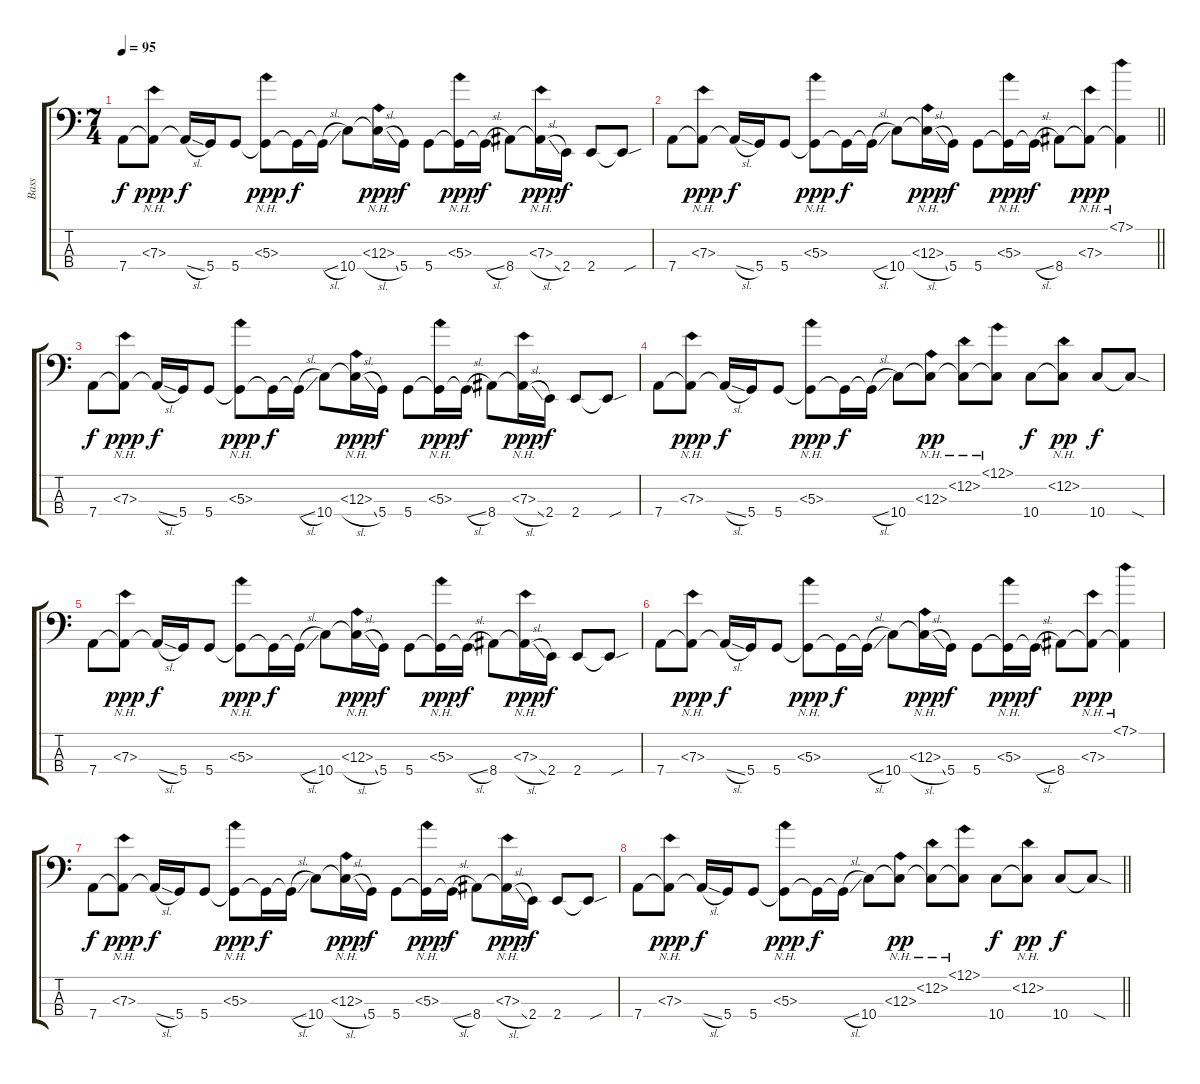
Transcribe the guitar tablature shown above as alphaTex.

\track ("Bass" "Bass") {mute instrument electricbassfinger}
\staff {score tabs}
\tuning (G2 D2 A1 D1) {hide}
\ts (7 4)
\tempo 95
\clef f4
\ks c
7.4.8{dy f} (7.3{nh} 7.4{t}).8{dy ppp} 7.4{sl t}.16{dy f} 5.4.16 5.4.8 (5.3{nh} 5.4{t}).8{dy ppp} 5.4{t}.16{dy f} 5.4{sl t}.16 10.4.8 (12.3{nh} 10.4{sl t}).16{dy ppp} 5.4.16{dy f} 5.4.8 (5.3{nh} 5.4{t}).16{dy ppp} 5.4{sl t}.16{dy f} 8.4.8 (7.3{nh} 8.4{sl t}).16{dy ppp} 2.4.16{dy f} 2.4.8 2.4{sou t}.8 |
\barLineRight lightlight
7.4.8 (7.3{nh} 7.4{t}).8{dy ppp} 7.4{sl t}.16{dy f} 5.4.16 5.4.8 (5.3{nh} 5.4{t}).8{dy ppp} 5.4{t}.16{dy f} 5.4{sl t}.16 10.4.8 (12.3{nh} 10.4{sl t}).16{dy ppp} 5.4.16{dy f} 5.4.8 (5.3{nh} 5.4{t}).16{dy ppp} 5.4{sl t}.16{dy f} 8.4.8 (7.3{nh} 8.4{t}).8{dy ppp} (7.1{nh} 8.4{t}).4 |
\section ("" "")
7.4.8{dy f} (7.3{nh} 7.4{t}).8{dy ppp} 7.4{sl t}.16{dy f} 5.4.16 5.4.8 (5.3{nh} 5.4{t}).8{dy ppp} 5.4{t}.16{dy f} 5.4{sl t}.16 10.4.8 (12.3{nh} 10.4{sl t}).16{dy ppp} 5.4.16{dy f} 5.4.8 (5.3{nh} 5.4{t}).16{dy ppp} 5.4{sl t}.16{dy f} 8.4.8 (7.3{nh} 8.4{sl t}).16{dy ppp} 2.4.16{dy f} 2.4.8 2.4{sou t}.8 |
7.4.8 (7.3{nh} 7.4{t}).8{dy ppp} 7.4{sl t}.16{dy f} 5.4.16 5.4.8 (5.3{nh} 5.4{t}).8{dy ppp} 5.4{t}.16{dy f} 5.4{sl t}.16 10.4.8 (12.3{nh} 10.4{t}).8{dy pp} (12.2{nh} 10.4{t}).8 (12.1{nh} 10.4{t}).8 10.4.8{dy f} (12.2{nh} 10.4{t}).8{dy pp} 10.4.8{dy f} 10.4{sod t}.8 |
7.4.8 (7.3{nh} 7.4{t}).8{dy ppp} 7.4{sl t}.16{dy f} 5.4.16 5.4.8 (5.3{nh} 5.4{t}).8{dy ppp} 5.4{t}.16{dy f} 5.4{sl t}.16 10.4.8 (12.3{nh} 10.4{sl t}).16{dy ppp} 5.4.16{dy f} 5.4.8 (5.3{nh} 5.4{t}).16{dy ppp} 5.4{sl t}.16{dy f} 8.4.8 (7.3{nh} 8.4{sl t}).16{dy ppp} 2.4.16{dy f} 2.4.8 2.4{sou t}.8 |
7.4.8 (7.3{nh} 7.4{t}).8{dy ppp} 7.4{sl t}.16{dy f} 5.4.16 5.4.8 (5.3{nh} 5.4{t}).8{dy ppp} 5.4{t}.16{dy f} 5.4{sl t}.16 10.4.8 (12.3{nh} 10.4{sl t}).16{dy ppp} 5.4.16{dy f} 5.4.8 (5.3{nh} 5.4{t}).16{dy ppp} 5.4{sl t}.16{dy f} 8.4.8 (7.3{nh} 8.4{t}).8{dy ppp} (7.1{nh} 8.4{t}).4 |
7.4.8{dy f} (7.3{nh} 7.4{t}).8{dy ppp} 7.4{sl t}.16{dy f} 5.4.16 5.4.8 (5.3{nh} 5.4{t}).8{dy ppp} 5.4{t}.16{dy f} 5.4{sl t}.16 10.4.8 (12.3{nh} 10.4{sl t}).16{dy ppp} 5.4.16{dy f} 5.4.8 (5.3{nh} 5.4{t}).16{dy ppp} 5.4{sl t}.16{dy f} 8.4.8 (7.3{nh} 8.4{sl t}).16{dy ppp} 2.4.16{dy f} 2.4.8 2.4{sou t}.8 |
\barLineRight lightlight
7.4.8 (7.3{nh} 7.4{t}).8{dy ppp} 7.4{sl t}.16{dy f} 5.4.16 5.4.8 (5.3{nh} 5.4{t}).8{dy ppp} 5.4{t}.16{dy f} 5.4{sl t}.16 10.4.8 (12.3{nh} 10.4{t}).8{dy pp} (12.2{nh} 10.4{t}).8 (12.1{nh} 10.4{t}).8 10.4.8{dy f} (12.2{nh} 10.4{t}).8{dy pp} 10.4.8{dy f} 10.4{sod t}.8
